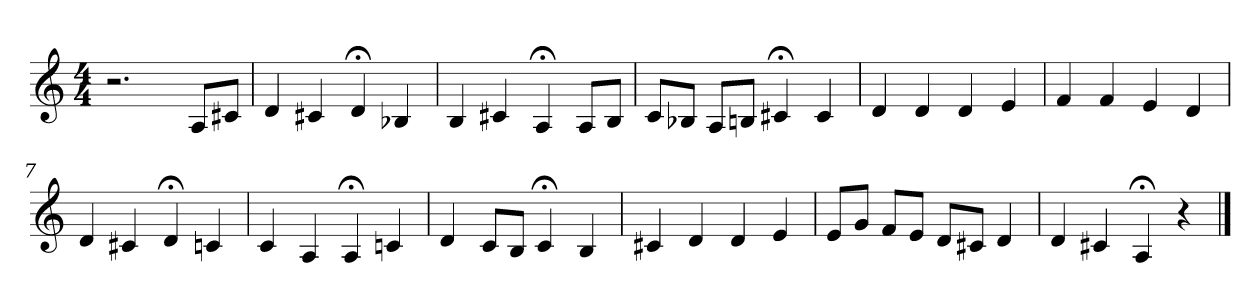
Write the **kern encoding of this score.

**kern
*part1
*staff1
*clefG2
*M4/4
=1
2.r
8A/L
8c#X/J
=2
4d
4c#X
4d;<
4B-X
=3
4B
4c#X
4A;<
8A/L
8B/J
=4
8c/L
8B-X/J
8A/L
8Bn/J
4c#X;<
4c#
=5
4d
4d
4d
4e
=6
4f
4f
4e
4d
=7
4d
4c#X
4d;<
4cn
=8
4c
4A
4A;<
4cn
=9
4d
8c/L
8B/J
4c;<
4B
=10
4c#X
4d
4d
4e
=11
8e/L
8g/J
8f/L
8e/J
8d/L
8c#X/J
4d
=12
4d
4c#X
4A;<
4r
==
*-
